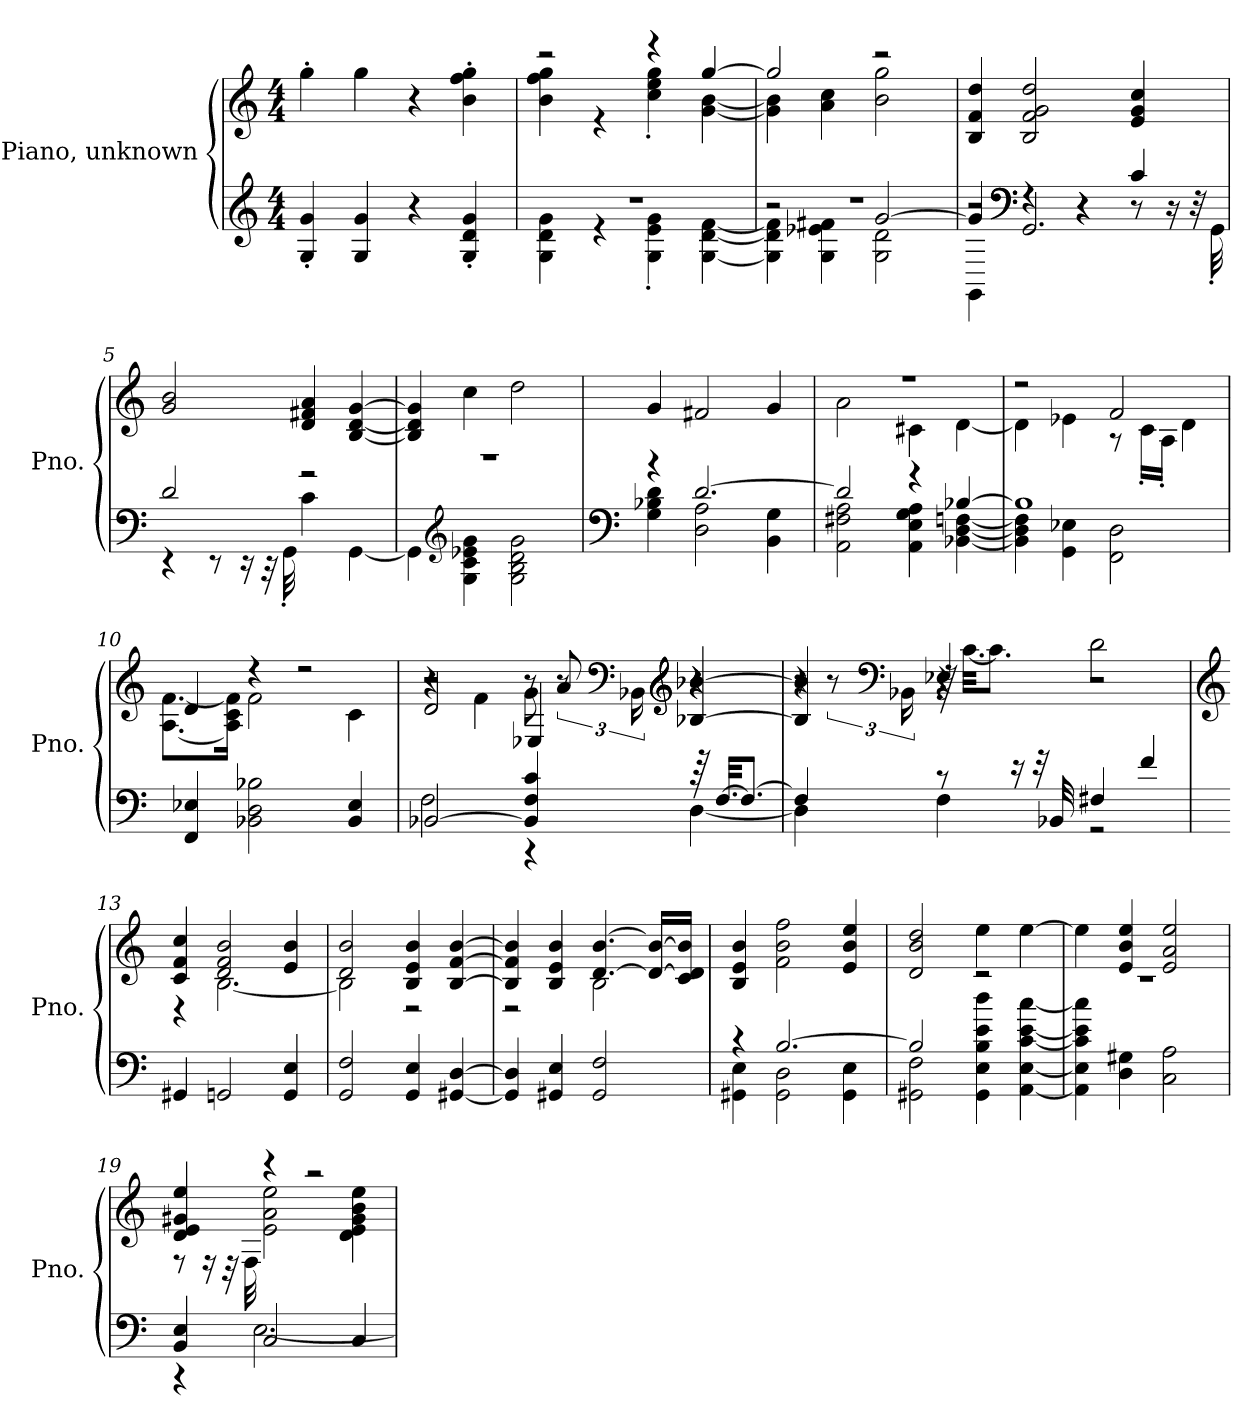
**kern	**kern
*part1	*part1
*staff2	*staff1
*I"Piano, unknown	*
*I'Pno.	*
*clefG2	*clefG2
*k[]	*k[]
*M4/4	*M4/4
*MM120	*MM120
=1	=1
4G/' 4g/'	4gg'\
4G/ 4g/	4gg\
4r	4r
4G/' 4d/' 4g/'	4b\' 4ff\' 4gg\'
=2	=2
*^	*^
1r	4G\ 4d\ 4g\	2r	4b\ 4ff\ 4gg\
.	4r	.	4r
.	4G\' 4e\' 4g\'	4r	4cc\' 4ee\' 4gg\'
.	[4G\ [4d\ [4f\	[4gg/	[4g\ [4b\
=3	=3	=3	=3
*	*^	*	*
1r	4G\] 4d\] 4f\]	2r	2gg/]	4g\] 4b\]
.	4G\ 4e-X\ 4f#X\	.	.	4a\ 4cc\
.	2G\ 2d\	[2g/	2r	2b\ 2gg\
*	*	*	*v	*v
=4	=4	=4	=4
2r	4GG\	4g/]	4B/ 4f/ 4dd/
*clefF4	*	*	*
.	4r	2.GG/	2B/ 2f/ 2g/ 2dd/
4r	4r	.	.
4c/	8r	.	4e/ 4g/ 4cc/
.	16r	.	.
.	32r	.	.
.	32GG'\	.	.
*	*v	*v	*
=5	=5	=5
2d/	4r	2g/ 2b/
.	8r	.
.	16r	.
.	32r	.
.	32GG'\	.
2r	4c\	4d/ 4f#X/ 4a/
.	[4GG\	[4B/ [4d/ [4g/
=6	=6	=6
1r	4GG\]	4B/] 4d/] 4g/]
*clefG2	*	*
.	4G\ 4c\ 4e-X\ 4g\	4cc\
.	2G\ 2B\ 2d\ 2g\	2dd\
!!LO:LB:g=z
=7	=7	=7
*clefF4	*	*
4r	4G\ 4B-X\ 4d\	4g/
[2.d/	2D\ 2A\	2f#X/
.	4BB\ 4G\	4g/
=8	=8	=8
*	*	*^
2d/]	2AA\ 2F#X\ 2A\	1r	2a\
4r	4AA\ 4E\ 4G\ 4A\	.	4c#X\
[4B-X/	[4BB-X\ [4D\ [4Fn\	.	[4d\
=9	=9	=9	=9
1B-]	4BB-\] 4D\] 4F\]	2r	4d\]
.	4GG\ 4E-X\	.	4e-X\
.	2FF\ 2D\	2f/	8r
.	.	.	16c'\LL
.	.	.	16A'\JJ
.	.	.	4d\
*v	*v	*	*
=10	=10	=10
4FF/ 4E-X/	4d/	[8.A\ [8.f\L
.	.	16A\] 16c\ 16f\]Jk
2BB-X\ 2D\ 2B-X\	4r	2f\
.	2r	.
4BB-/ 4E-/	.	4c\
=11	=11	=11
*^	*	*^
[2BB-X/	2F\	2r	4r	2d/
.	.	.	4f\	.
4BB-/] 4F/ 4c/	4r	8r	8g\	4E-X/
.	.	8a/	12r	.
*	*	*clefF4	*	*
.	.	.	24BB-X\	.
*	*	*clefG2	*	*
64r	[4D\	[4B-X/ [4b-X/	4r	4r
[32.F/KKL	.	.	.	.
8.F/J_	.	.	.	.
!!LO:LB:g=z	!!	!!
=12	=12	=12	=12	=12
4F/]	4D\]	4B-/] 4b-/]	8r	4r
.	.	.	12r	.
*	*	*clefF4	*	*
.	.	.	24BB-X\	.
8r	4F\	4r	64r	4E-X/
.	.	.	[32.c\KKL	.
.	.	.	8.c\J]	.
16r	.	.	.	.
32r	.	.	.	.
32BB-X/	.	.	.	.
4F#X/	2r	2r	2d\	2r
4f/	.	.	.	.
*v	*v	*	*	*
*	*v	*v	*v
=13	=13
*	*clefG2
*	*^
4GG#X/	4c/ 4f/ 4cc/	4r
2GGn/	2d/ 2f/ 2b/	[2.B\
4GG/ 4E/	4e/ 4b/	.
=14	=14	=14
2GG/ 2F/	2d/ 2b/	2B\]
4GG/ 4E/	4B/ 4e/ 4b/	2r
[4GG#X/ [4D/	[4B/ [4f/ [4b/	.
=15	=15	=15
4GG#/] 4D/]	4B/] 4f/] 4b/]	2r
4GG#X/ 4E/	4B/ 4e/ 4b/	.
2GG#/ 2F/	[4.d/ [4.b/	2B\
.	16d/_ 16b/_LL	.
.	16c/ 16d/] 16b/]JJ	.
*	*v	*v
=16	=16
*^	*
4r	4GG#X\ 4E\	4B/ 4e/ 4b/
[2.B/	2GG#\ 2D\	2f\ 2b\ 2ff\
.	4GG#\ 4E\	4e/ 4b/ 4ee/
!!LO:LB:g=z
=17	=17	=17
2B/]	2GG#X\ 2F\	2d/ 2b/ 2dd/
2r	4GG#\ 4E\ 4B\ 4e\ 4dd\	4ee\
.	[4AA\ [4E\ [4c\ [4e\ [4cc\	[4ee\
=18	=18	=18
1r	4AA\] 4E\] 4c\] 4e\] 4cc\]	4ee\]
.	4D\ 4G#X\	4e/ 4b/ 4ee/
.	2C\ 2A\	2e/ 2a/ 2ee/
=19	=19	=19
*	*	*^
4BB/ 4E/	4r	4d/ 4e/ 4g#X/ 4ee/	8r
.	.	.	16r
.	.	.	32r
.	.	.	32F\
2C/	[2.E\	4r	2e\ 2a\ 2ee\
.	.	2r	.
4C/	.	.	4d\ 4e\ 4g#\ 4b\ 4ee\
*v	*v	*	*
*	*v	*v
=	=
*-	*-
